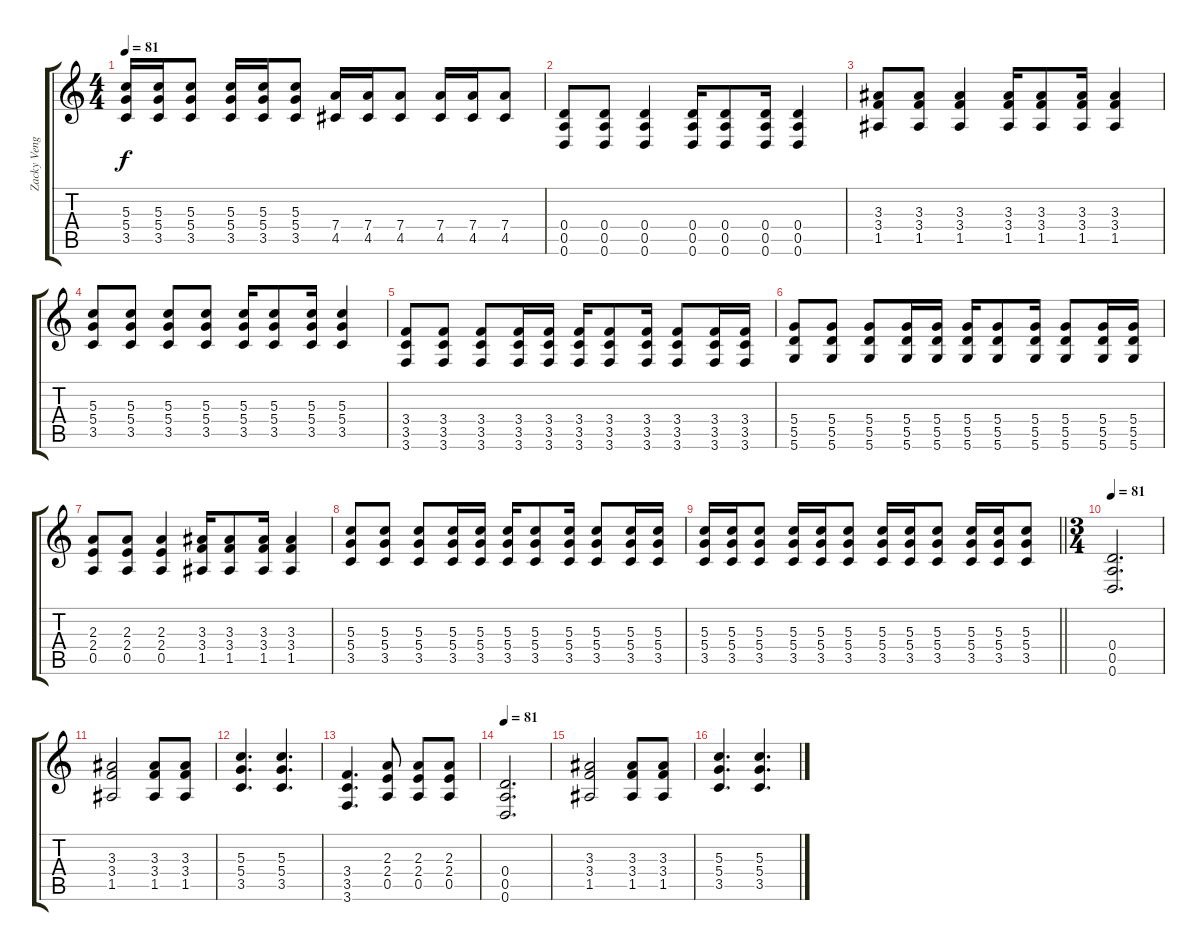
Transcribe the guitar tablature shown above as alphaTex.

\track ("Zacky Vengeance" "Zacky Veng") {instrument distortionguitar}
\staff {score tabs}
\tuning (E4 B3 G3 D3 A2 D2) {hide}
\ts (4 4)
\tempo 81
\clef g2
\ks c
(5.3 5.4 3.5).16{dy f} (5.3 5.4 3.5).16 (5.3 5.4 3.5).8 (5.3 5.4 3.5).16 (5.3 5.4 3.5).16 (5.3 5.4 3.5).8 (7.4 4.5).16 (7.4 4.5).16 (7.4 4.5).8 (7.4 4.5).16 (7.4 4.5).16 (7.4 4.5).8 |
(0.4 0.5 0.6).8 (0.4 0.5 0.6).8 (0.4 0.5 0.6).4 (0.4 0.5 0.6).16 (0.4 0.5 0.6).8 (0.4 0.5 0.6).16 (0.4 0.5 0.6).4 |
(3.3 3.4 1.5).8 (3.3 3.4 1.5).8 (3.3 3.4 1.5).4 (3.3 3.4 1.5).16 (3.3 3.4 1.5).8 (3.3 3.4 1.5).16 (3.3 3.4 1.5).4 |
(5.3 5.4 3.5).8 (5.3 5.4 3.5).8 (5.3 5.4 3.5).8 (5.3 5.4 3.5).8 (5.3 5.4 3.5).16 (5.3 5.4 3.5).8 (5.3 5.4 3.5).16 (5.3 5.4 3.5).4 |
(3.4 3.5 3.6).8 (3.4 3.5 3.6).8 (3.4 3.5 3.6).8 (3.4 3.5 3.6).16 (3.4 3.5 3.6).16 (3.4 3.5 3.6).16 (3.4 3.5 3.6).8 (3.4 3.5 3.6).16 (3.4 3.5 3.6).8 (3.4 3.5 3.6).16 (3.4 3.5 3.6).16 |
(5.4 5.5 5.6).8 (5.4 5.5 5.6).8 (5.4 5.5 5.6).8 (5.4 5.5 5.6).16 (5.4 5.5 5.6).16 (5.4 5.5 5.6).16 (5.4 5.5 5.6).8 (5.4 5.5 5.6).16 (5.4 5.5 5.6).8 (5.4 5.5 5.6).16 (5.4 5.5 5.6).16 |
(2.3 2.4 0.5).8 (2.3 2.4 0.5).8 (2.3 2.4 0.5).4 (3.3 3.4 1.5).16 (3.3 3.4 1.5).8 (3.3 3.4 1.5).16 (3.3 3.4 1.5).4 |
(5.3 5.4 3.5).8 (5.3 5.4 3.5).8 (5.3 5.4 3.5).8 (5.3 5.4 3.5).16 (5.3 5.4 3.5).16 (5.3 5.4 3.5).16 (5.3 5.4 3.5).8 (5.3 5.4 3.5).16 (5.3 5.4 3.5).8 (5.3 5.4 3.5).16 (5.3 5.4 3.5).16 |
\barLineRight lightlight
(5.3 5.4 3.5).16 (5.3 5.4 3.5).16 (5.3 5.4 3.5).8 (5.3 5.4 3.5).16 (5.3 5.4 3.5).16 (5.3 5.4 3.5).8 (5.3 5.4 3.5).16 (5.3 5.4 3.5).16 (5.3 5.4 3.5).8 (5.3 5.4 3.5).16 (5.3 5.4 3.5).16 (5.3 5.4 3.5).8 |
\ts (3 4)
\tempo 81
(0.4 0.5 0.6).2{d} |
(3.3 3.4 1.5).2 (3.3 3.4 1.5).8 (3.3 3.4 1.5).8 |
(5.3 5.4 3.5).4{d} (5.3 5.4 3.5).4{d} |
(3.4 3.5 3.6).4{d} (2.3 2.4 0.5).8 (2.3 2.4 0.5).8 (2.3 2.4 0.5).8 |
\tempo 81
(0.4 0.5 0.6).2{d} |
(3.3 3.4 1.5).2 (3.3 3.4 1.5).8 (3.3 3.4 1.5).8 |
(5.3 5.4 3.5).4{d} (5.3 5.4 3.5).4{d}
